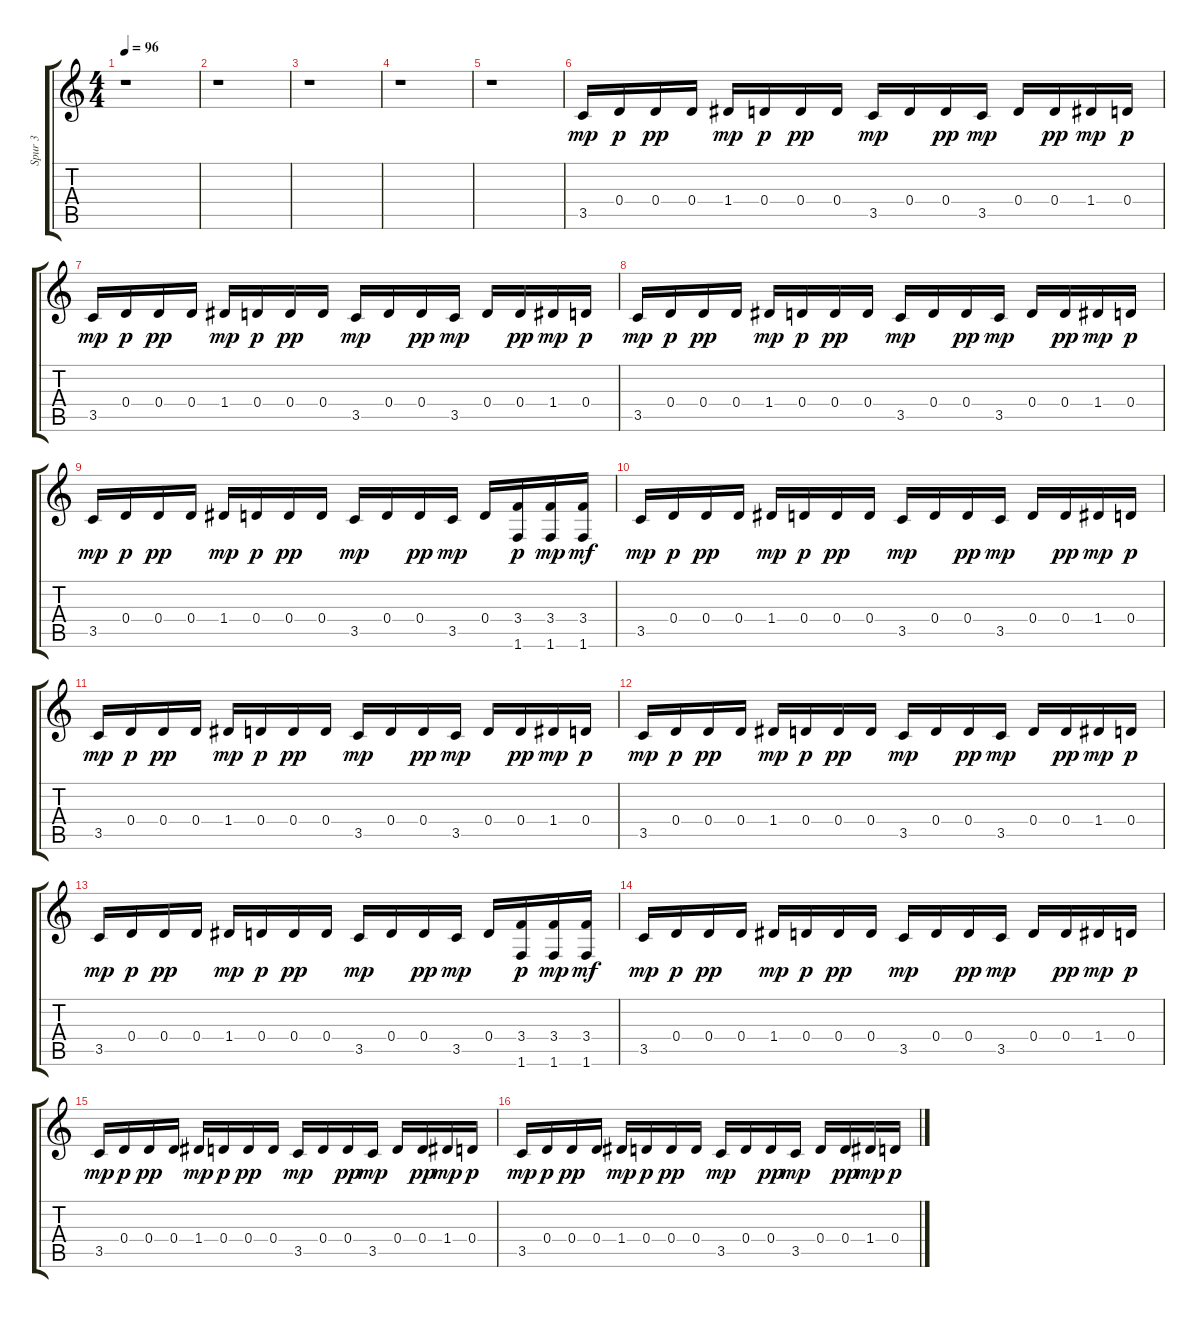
\track ("Spur 3" "Spur 3") {instrument fretlessbass}
\staff {score tabs}
\tuning (E4 B3 G3 D3 A2 E2) {hide}
\ts (4 4)
\tempo 96
\clef g2
\ks c
r.1{dy mp instrument fretlessbass} |
r.1 |
r.1 |
r.1 |
r.1 |
3.5.16 0.4.16{dy p} 0.4.16{dy pp} 0.4.16 1.4.16{dy mp} 0.4.16{dy p} 0.4.16{dy pp} 0.4.16 3.5.16{dy mp} 0.4.16 0.4.16{dy pp} 3.5.16{dy mp} 0.4.16 0.4.16{dy pp} 1.4.16{dy mp} 0.4.16{dy p} |
3.5.16{dy mp} 0.4.16{dy p} 0.4.16{dy pp} 0.4.16 1.4.16{dy mp} 0.4.16{dy p} 0.4.16{dy pp} 0.4.16 3.5.16{dy mp} 0.4.16 0.4.16{dy pp} 3.5.16{dy mp} 0.4.16 0.4.16{dy pp} 1.4.16{dy mp} 0.4.16{dy p} |
3.5.16{dy mp} 0.4.16{dy p} 0.4.16{dy pp} 0.4.16 1.4.16{dy mp} 0.4.16{dy p} 0.4.16{dy pp} 0.4.16 3.5.16{dy mp} 0.4.16 0.4.16{dy pp} 3.5.16{dy mp} 0.4.16 0.4.16{dy pp} 1.4.16{dy mp} 0.4.16{dy p} |
3.5.16{dy mp} 0.4.16{dy p} 0.4.16{dy pp} 0.4.16 1.4.16{dy mp} 0.4.16{dy p} 0.4.16{dy pp} 0.4.16 3.5.16{dy mp} 0.4.16 0.4.16{dy pp} 3.5.16{dy mp} 0.4.16 (3.4 1.6).16{dy p} (3.4 1.6).16{dy mp} (3.4 1.6).16{dy mf} |
3.5.16{dy mp} 0.4.16{dy p} 0.4.16{dy pp} 0.4.16 1.4.16{dy mp} 0.4.16{dy p} 0.4.16{dy pp} 0.4.16 3.5.16{dy mp} 0.4.16 0.4.16{dy pp} 3.5.16{dy mp} 0.4.16 0.4.16{dy pp} 1.4.16{dy mp} 0.4.16{dy p} |
3.5.16{dy mp} 0.4.16{dy p} 0.4.16{dy pp} 0.4.16 1.4.16{dy mp} 0.4.16{dy p} 0.4.16{dy pp} 0.4.16 3.5.16{dy mp} 0.4.16 0.4.16{dy pp} 3.5.16{dy mp} 0.4.16 0.4.16{dy pp} 1.4.16{dy mp} 0.4.16{dy p} |
3.5.16{dy mp} 0.4.16{dy p} 0.4.16{dy pp} 0.4.16 1.4.16{dy mp} 0.4.16{dy p} 0.4.16{dy pp} 0.4.16 3.5.16{dy mp} 0.4.16 0.4.16{dy pp} 3.5.16{dy mp} 0.4.16 0.4.16{dy pp} 1.4.16{dy mp} 0.4.16{dy p} |
3.5.16{dy mp} 0.4.16{dy p} 0.4.16{dy pp} 0.4.16 1.4.16{dy mp} 0.4.16{dy p} 0.4.16{dy pp} 0.4.16 3.5.16{dy mp} 0.4.16 0.4.16{dy pp} 3.5.16{dy mp} 0.4.16 (3.4 1.6).16{dy p} (3.4 1.6).16{dy mp} (3.4 1.6).16{dy mf} |
3.5.16{dy mp} 0.4.16{dy p} 0.4.16{dy pp} 0.4.16 1.4.16{dy mp} 0.4.16{dy p} 0.4.16{dy pp} 0.4.16 3.5.16{dy mp} 0.4.16 0.4.16{dy pp} 3.5.16{dy mp} 0.4.16 0.4.16{dy pp} 1.4.16{dy mp} 0.4.16{dy p} |
3.5.16{dy mp} 0.4.16{dy p} 0.4.16{dy pp} 0.4.16 1.4.16{dy mp} 0.4.16{dy p} 0.4.16{dy pp} 0.4.16 3.5.16{dy mp} 0.4.16 0.4.16{dy pp} 3.5.16{dy mp} 0.4.16 0.4.16{dy pp} 1.4.16{dy mp} 0.4.16{dy p} |
3.5.16{dy mp} 0.4.16{dy p} 0.4.16{dy pp} 0.4.16 1.4.16{dy mp} 0.4.16{dy p} 0.4.16{dy pp} 0.4.16 3.5.16{dy mp} 0.4.16 0.4.16{dy pp} 3.5.16{dy mp} 0.4.16 0.4.16{dy pp} 1.4.16{dy mp} 0.4.16{dy p}
